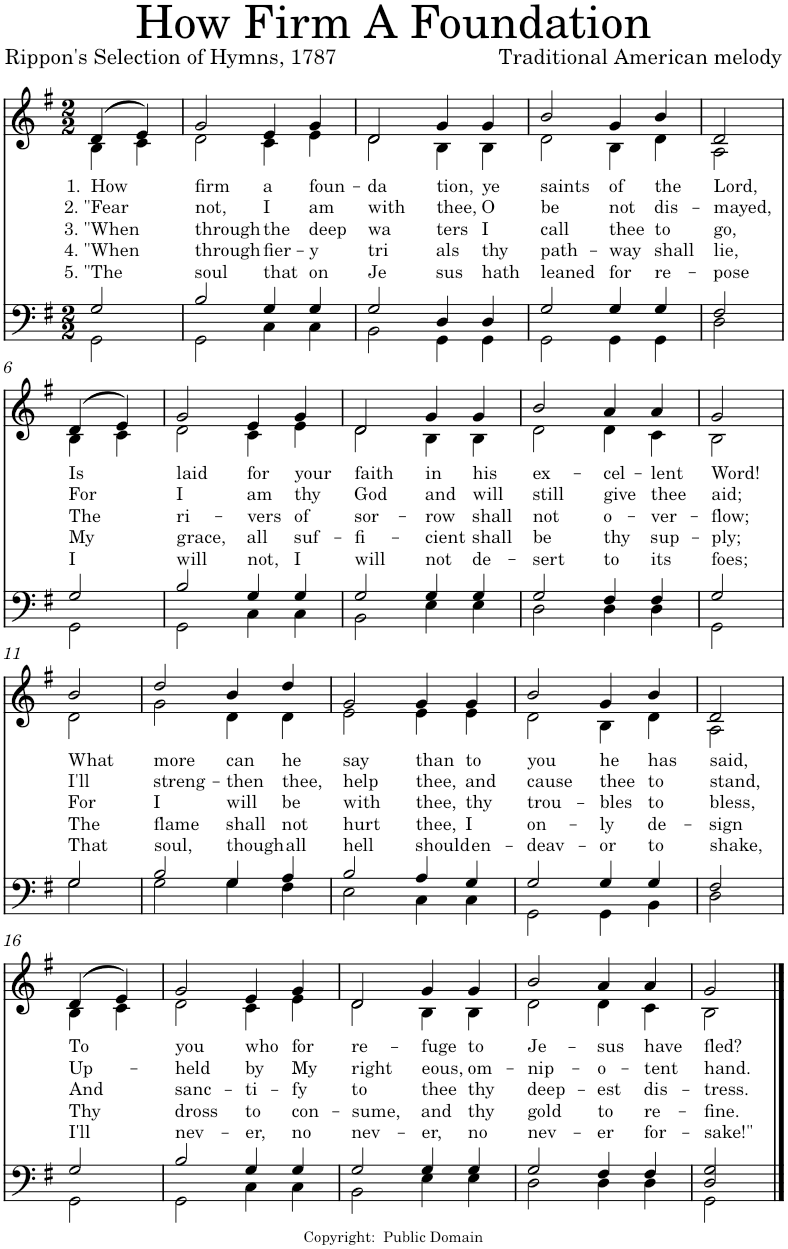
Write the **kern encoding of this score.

**kern	**kern	**text	**text	**text	**text	**text
*part2	*part1	*part1	*part1	*part1	*part1	*part1
*staff2	*staff1	*staff1	*staff1	*staff1	*staff1	*staff1
*I"Piano	*I"Piano	*	*	*	*	*
*I'Pno	*I'Pno	*	*	*	*	*
*clefF4	*clefG2	*	*	*	*	*
*k[f#]	*k[f#]	*	*	*	*	*
*M2/2	*M2/2	*	*	*	*	*
=1	=1	=1	=1	=1	=1	=1
*^	*	*	*	*	*	*
!	!	!	!LO:LY:b	!LO:LY:b	!LO:LY:b	!LO:LY:b	!LO:LY:b
*	*	*^	*	*	*	*	*
2G/	2GG\	((4d/	4B\	1. How	2. "Fear	3. "When	4. "When	5. "The
.	.	4e/))	4c\	.	.	.	.	.
=2	=2	=2	=2	=2	=2	=2	=2	=2
!	!	!	!	!LO:LY:b	!LO:LY:b	!LO:LY:b	!LO:LY:b	!LO:LY:b
2B/	2GG\	2g/	2d\	firm	not,	through	through	soul
!	!	!	!	!LO:LY:b	!LO:LY:b	!LO:LY:b	!LO:LY:b	!LO:LY:b
4G/	4C\	4e/	4c\	a	I	the	fier-	-that
!	!	!	!	!LO:LY:b	!LO:LY:b	!LO:LY:b	!LO:LY:b	!LO:LY:b
4G/	4C\	4g/	4e\	foun-	am	deep	y	on
=3	=3	=3	=3	=3	=3	=3	=3	=3
!	!	!	!	!LO:LY:b	!LO:LY:b	!LO:LY:b	!LO:LY:b	!LO:LY:b
2G/	2BB\	2d/	2d\	-da	with	wa	-tri	-Je
!	!	!	!	!LO:LY:b	!LO:LY:b	!LO:LY:b	!LO:LY:b	!LO:LY:b
4D/	4GG\	4g/	4B\	tion,	thee,	-ters	als	sus
!	!	!	!	!LO:LY:b	!LO:LY:b	!LO:LY:b	!LO:LY:b	!LO:LY:b
4D/	4GG\	4g/	4B\	ye	O	I	thy	hath
=4	=4	=4	=4	=4	=4	=4	=4	=4
!	!	!	!	!LO:LY:b	!LO:LY:b	!LO:LY:b	!LO:LY:b	!LO:LY:b
2G/	2GG\	2b/	2d\	saints	be	call	path-	-leaned
!	!	!	!	!LO:LY:b	!LO:LY:b	!LO:LY:b	!LO:LY:b	!LO:LY:b
4G/	4GG\	4g/	4B\	of	not	thee	way	for
!	!	!	!	!LO:LY:b	!LO:LY:b	!LO:LY:b	!LO:LY:b	!LO:LY:b
4G/	4GG\	4b/	4d\	the	dis-	to	shall	re-
=5	=5	=5	=5	=5	=5	=5	=5	=5
!	!	!	!	!LO:LY:b	!LO:LY:b	!LO:LY:b	!LO:LY:b	!LO:LY:b
2F#/	2D\	2d/	2A\	Lord,	-mayed,	-go,	lie,	pose
!!LO:LB:g=z	!!
=6	=6	=6	=6	=6	=6	=6	=6	=6
!	!	!	!	!LO:LY:b	!LO:LY:b	!LO:LY:b	!LO:LY:b	!LO:LY:b
2G/	2GG\	((4d/	4B\	Is	For	The	My	I
.	.	4e/))	4c\	.	.	.	.	.
=7	=7	=7	=7	=7	=7	=7	=7	=7
!	!	!	!	!LO:LY:b	!LO:LY:b	!LO:LY:b	!LO:LY:b	!LO:LY:b
2B/	2GG\	2g/	2d\	laid	I	ri-	-grace,	will
!	!	!	!	!LO:LY:b	!LO:LY:b	!LO:LY:b	!LO:LY:b	!LO:LY:b
4G/	4C\	4e/	4c\	for	am	vers	all	not,
!	!	!	!	!LO:LY:b	!LO:LY:b	!LO:LY:b	!LO:LY:b	!LO:LY:b
4G/	4C\	4g/	4e\	your	thy	of	suf-	-I
=8	=8	=8	=8	=8	=8	=8	=8	=8
!	!	!	!	!LO:LY:b	!LO:LY:b	!LO:LY:b	!LO:LY:b	!LO:LY:b
2G/	2BB\	2d/	2d\	faith	God	sor-	-fi-	-will
!	!	!	!	!LO:LY:b	!LO:LY:b	!LO:LY:b	!LO:LY:b	!LO:LY:b
4G/	4E\	4g/	4B\	in	and	row	cient	not
!	!	!	!	!LO:LY:b	!LO:LY:b	!LO:LY:b	!LO:LY:b	!LO:LY:b
4G/	4E\	4g/	4B\	his	will	shall	shall	de-
=9	=9	=9	=9	=9	=9	=9	=9	=9
!	!	!	!	!LO:LY:b	!LO:LY:b	!LO:LY:b	!LO:LY:b	!LO:LY:b
2G/	2D\	2b/	2d\	ex-	still	-not	be	sert
!	!	!	!	!LO:LY:b	!LO:LY:b	!LO:LY:b	!LO:LY:b	!LO:LY:b
4F#/	4D\	4a/	4d\	-cel-	give	o-	-thy	to
!	!	!	!	!LO:LY:b	!LO:LY:b	!LO:LY:b	!LO:LY:b	!LO:LY:b
4F#/	4D\	4a/	4c\	-lent	thee	ver-	-sup-	-its
=10	=10	=10	=10	=10	=10	=10	=10	=10
!	!	!	!	!LO:LY:b	!LO:LY:b	!LO:LY:b	!LO:LY:b	!LO:LY:b
2G/	2GG\	2g/	2B\	Word!	aid;	flow;	ply;	foes;
!!LO:LB:g=z	!!
=11	=11	=11	=11	=11	=11	=11	=11	=11
!	!	!	!	!LO:LY:b	!LO:LY:b	!LO:LY:b	!LO:LY:b	!LO:LY:b
2G/	2G\	2b/	2d\	What	I'll	For	The	That
=12	=12	=12	=12	=12	=12	=12	=12	=12
!	!	!	!	!LO:LY:b	!LO:LY:b	!LO:LY:b	!LO:LY:b	!LO:LY:b
2B/	2G\	2dd/	2g\	more	streng-	I	flame	soul,
!	!	!	!	!LO:LY:b	!LO:LY:b	!LO:LY:b	!LO:LY:b	!LO:LY:b
4G/	4G\	4b/	4d\	can	-then	will	shall	though
!	!	!	!	!LO:LY:b	!LO:LY:b	!LO:LY:b	!LO:LY:b	!LO:LY:b
4A/	4F#\	4dd/	4d\	he	thee,	be	not	all
=13	=13	=13	=13	=13	=13	=13	=13	=13
!	!	!	!	!LO:LY:b	!LO:LY:b	!LO:LY:b	!LO:LY:b	!LO:LY:b
2B/	2E\	2g/	2e\	say	help	with	hurt	hell
!	!	!	!	!LO:LY:b	!LO:LY:b	!LO:LY:b	!LO:LY:b	!LO:LY:b
4A/	4C\	4g/	4e\	than	thee,	thee,	thee,	should
!	!	!	!	!LO:LY:b	!LO:LY:b	!LO:LY:b	!LO:LY:b	!LO:LY:b
4G/	4C\	4g/	4e\	to	and	thy	I	en-
=14	=14	=14	=14	=14	=14	=14	=14	=14
!	!	!	!	!LO:LY:b	!LO:LY:b	!LO:LY:b	!LO:LY:b	!LO:LY:b
2G/	2GG\	2b/	2d\	you	cause	-trou-	-on-	-deav-
!	!	!	!	!LO:LY:b	!LO:LY:b	!LO:LY:b	!LO:LY:b	!LO:LY:b
4G/	4GG\	4g/	4B\	he	thee	-bles	ly	or
!	!	!	!	!LO:LY:b	!LO:LY:b	!LO:LY:b	!LO:LY:b	!LO:LY:b
4G/	4BB\	4b/	4d\	has	to	to	de-	-to
=15	=15	=15	=15	=15	=15	=15	=15	=15
!	!	!	!	!LO:LY:b	!LO:LY:b	!LO:LY:b	!LO:LY:b	!LO:LY:b
2F#/	2D\	2d/	2A\	said,	stand,	bless,	sign	shake,
!!LO:LB:g=z	!!
=16	=16	=16	=16	=16	=16	=16	=16	=16
!	!	!	!	!LO:LY:b	!LO:LY:b	!LO:LY:b	!LO:LY:b	!LO:LY:b
2G/	2GG\	((4d/	4B\	To	Up-	And	Thy	I'll
.	.	4e/))	4c\	.	.	.	.	.
=17	=17	=17	=17	=17	=17	=17	=17	=17
!	!	!	!	!LO:LY:b	!LO:LY:b	!LO:LY:b	!LO:LY:b	!LO:LY:b
2B/	2GG\	2g/	2d\	you	-held	sanc-	-dross	nev-
!	!	!	!	!LO:LY:b	!LO:LY:b	!LO:LY:b	!LO:LY:b	!LO:LY:b
4G/	4C\	4e/	4c\	who	by	-ti-	-to	er,
!	!	!	!	!LO:LY:b	!LO:LY:b	!LO:LY:b	!LO:LY:b	!LO:LY:b
4G/	4C\	4g/	4e\	for	My	fy	con-	-no
=18	=18	=18	=18	=18	=18	=18	=18	=18
!	!	!	!	!LO:LY:b	!LO:LY:b	!LO:LY:b	!LO:LY:b	!LO:LY:b
2G/	2BB\	2d/	2d\	re-	right	to	sume,	nev-
!	!	!	!	!LO:LY:b	!LO:LY:b	!LO:LY:b	!LO:LY:b	!LO:LY:b
4G/	4E\	4g/	4B\	-fuge	eous,	-thee	and	er,
!	!	!	!	!LO:LY:b	!LO:LY:b	!LO:LY:b	!LO:LY:b	!LO:LY:b
4G/	4E\	4g/	4B\	to	om-	thy	thy	no
=19	=19	=19	=19	=19	=19	=19	=19	=19
!	!	!	!	!LO:LY:b	!LO:LY:b	!LO:LY:b	!LO:LY:b	!LO:LY:b
2G/	2D\	2b/	2d\	Je-	-nip-	deep-	-gold	nev-
!	!	!	!	!LO:LY:b	!LO:LY:b	!LO:LY:b	!LO:LY:b	!LO:LY:b
4F#/	4D\	4a/	4d\	-sus	-o-	-est	to	er
!	!	!	!	!LO:LY:b	!LO:LY:b	!LO:LY:b	!LO:LY:b	!LO:LY:b
4F#/	4D\	4a/	4c\	have	-tent	dis-	-re-	-for-
=20	=20	=20	=20	=20	=20	=20	=20	=20
!	!	!	!	!LO:LY:b	!LO:LY:b	!LO:LY:b	!LO:LY:b	!LO:LY:b
2D/ 2G/	2GG\	2g/	2B\	fled?	hand.	-tress.	fine.	sake!"
*v	*v	*	*	*	*	*	*	*
*	*v	*v	*	*	*	*	*
==	==	==	==	==	==	==
*-	*-	*-	*-	*-	*-	*-
